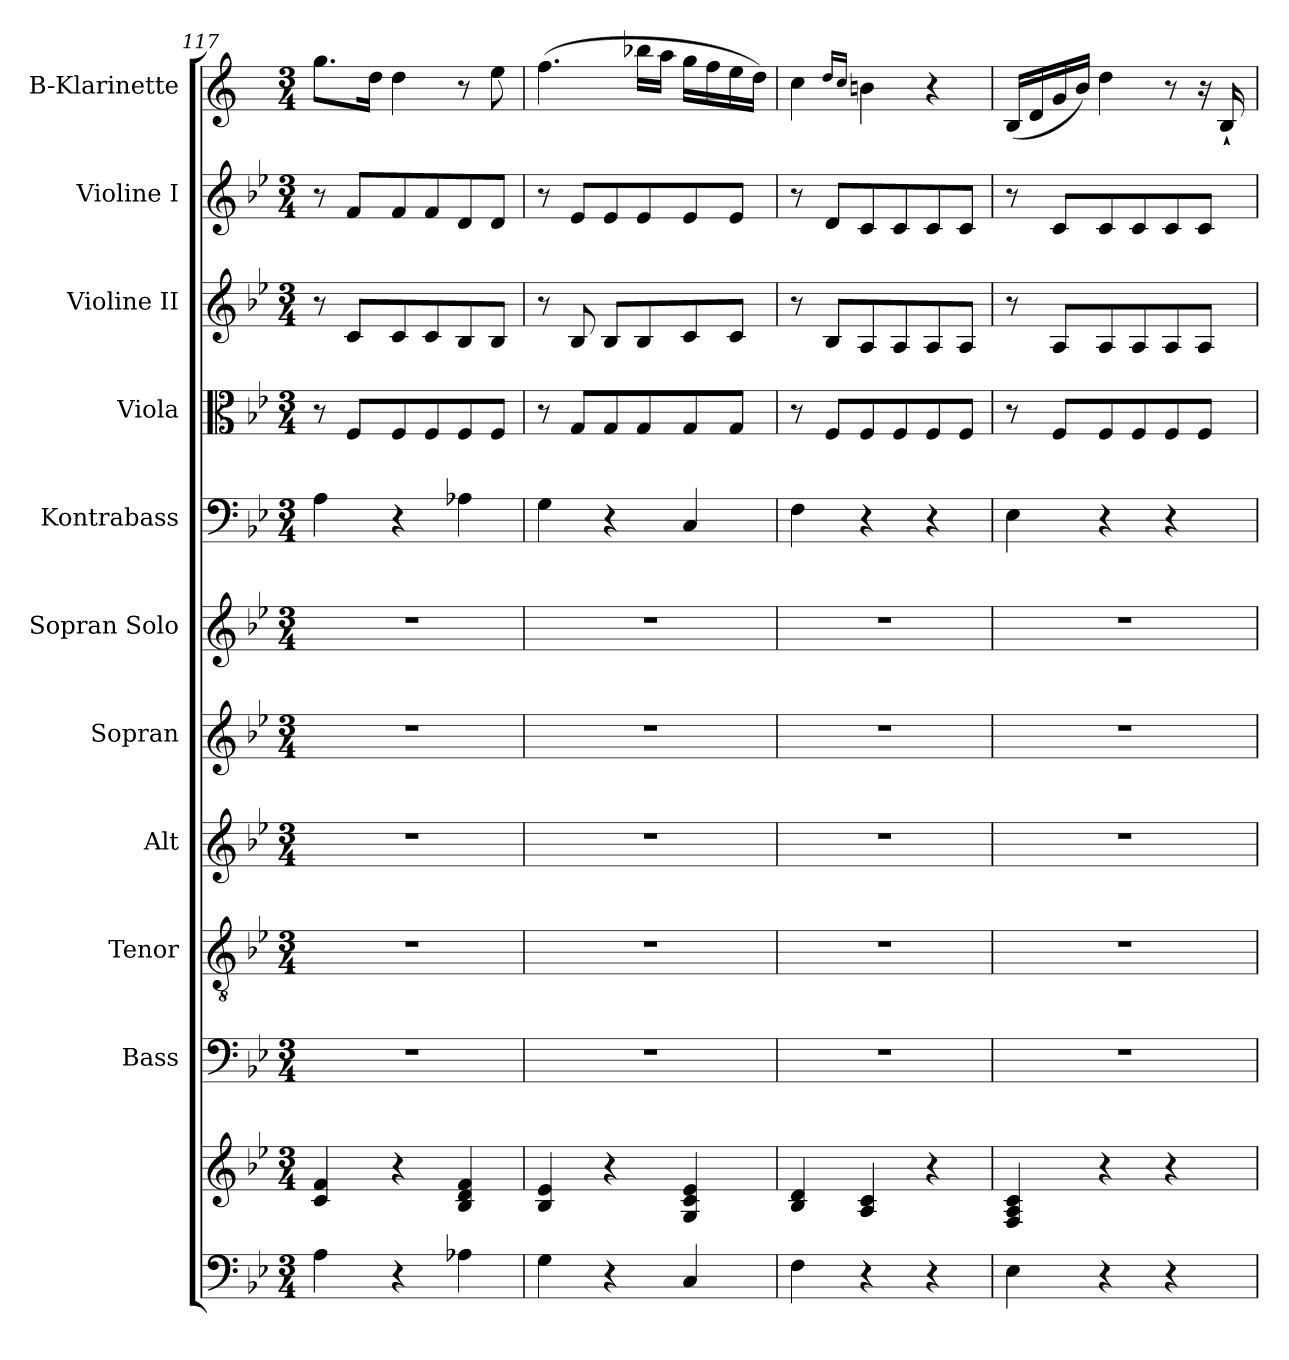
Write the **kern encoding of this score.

**kern	**kern	**kern	**kern	**kern	**kern	**kern	**kern	**kern	**kern	**kern	**kern
*part11	*part11	*part10	*part9	*part8	*part7	*part6	*part5	*part4	*part3	*part2	*part1
*staff12	*staff11	*staff10	*staff9	*staff8	*staff7	*staff6	*staff5	*staff4	*staff3	*staff2	*staff1
*	*	*I"Bass	*I"Tenor	*I"Alt	*I"Sopran	*I"Sopran Solo	*I"Kontrabass	*I"Viola	*I"Violine II	*I"Violine I	*I"B-Klarinette
*	*	*I'B.	*I'T.	*I'A.	*I'S.	*I'Solo	*I'Kb.	*I'Vla.	*I'Vl. II	*I'Vl. I	*I'B Kl.
*clefF4	*clefG2	*clefF4	*clefGv2	*clefG2	*clefG2	*clefG2	*clefF4	*clefC3	*clefG2	*clefG2	*clefG2
*	*	*	*	*	*	*	*ITrd7c12	*	*	*	*ITrd1c2
*k[b-e-]	*k[b-e-]	*k[b-e-]	*k[b-e-]	*k[b-e-]	*k[b-e-]	*k[b-e-]	*k[b-e-]	*k[b-e-]	*k[b-e-]	*k[b-e-]	*k[b-e-]
*B-:	*B-:	*B-:	*B-:	*B-:	*B-:	*B-:	*B-:	*B-:	*B-:	*B-:	*B-:
*M3/4	*M3/4	*M3/4	*M3/4	*M3/4	*M3/4	*M3/4	*M3/4	*M3/4	*M3/4	*M3/4	*M3/4
=117	=117	=117	=117	=117	=117	=117	=117	=117	=117	=117	=117
4A\	4c/ 4f/	2.r	2.r	2.r	2.r	2.r	4AA\	8r	8r	8r	8.ff\L
.	.	.	.	.	.	.	.	8F/L	8c/L	8f/L	.
.	.	.	.	.	.	.	.	.	.	.	16cc\Jk
4r	4r	.	.	.	.	.	4r	8F/	8c/	8f/	4cc\
.	.	.	.	.	.	.	.	8F/	8c/	8f/	.
4A-X\	4B-/ 4d/ 4f/	.	.	.	.	.	4AA-X\	8F/	8B-/	8d/	8r
.	.	.	.	.	.	.	.	8F/J	8B-/J	8d/J	8dd\
=118	=118	=118	=118	=118	=118	=118	=118	=118	=118	=118	=118
4G\	4B-/ 4e-/	2.r	2.r	2.r	2.r	2.r	4GG\	8r	8r	8r	(>4.ee-\
.	.	.	.	.	.	.	.	8G/L	8B-/	8e-/L	.
4r	4r	.	.	.	.	.	4r	8G/	8B-/L	8e-/	.
.	.	.	.	.	.	.	.	8G/	8B-/	8e-/	16aa-X\LL
.	.	.	.	.	.	.	.	.	.	.	16gg\JJ
4C/	4G/ 4c/ 4e-/	.	.	.	.	.	4CC/	8G/	8c/	8e-/	16ff\LL
.	.	.	.	.	.	.	.	.	.	.	16ee-\
.	.	.	.	.	.	.	.	8G/J	8c/J	8e-/J	16dd\
.	.	.	.	.	.	.	.	.	.	.	16cc\JJ)
!!LO:PB:g=z
=119	=119	=119	=119	=119	=119	=119	=119	=119	=119	=119	=119
4F\	4B-/ 4d/	2.r	2.r	2.r	2.r	2.r	4FF\	8r	8r	8r	4b-\
.	.	.	.	.	.	.	.	8F/L	8B-/L	8d/L	.
.	.	.	.	.	.	.	.	.	.	.	16qcc/LL
.	.	.	.	.	.	.	.	.	.	.	16qb-/JJ
4r	4A/ 4c/	.	.	.	.	.	4r	8F/	8A/	8c/	4an\
.	.	.	.	.	.	.	.	8F/	8A/	8c/	.
4r	4r	.	.	.	.	.	4r	8F/	8A/	8c/	4r
.	.	.	.	.	.	.	.	8F/J	8A/J	8c/J	.
=120	=120	=120	=120	=120	=120	=120	=120	=120	=120	=120	=120
4E-\	4F/ 4A/ 4c/	2.r	2.r	2.r	2.r	2.r	4EE-\	8r	8r	8r	(<16A/LL
.	.	.	.	.	.	.	.	.	.	.	16c/
.	.	.	.	.	.	.	.	8F/L	8A/L	8c/L	16f/
.	.	.	.	.	.	.	.	.	.	.	16a/JJ)
4r	4r	.	.	.	.	.	4r	8F/	8A/	8c/	4cc\
.	.	.	.	.	.	.	.	8F/	8A/	8c/	.
4r	4r	.	.	.	.	.	4r	8F/	8A/	8c/	8r
.	.	.	.	.	.	.	.	8F/J	8A/J	8c/J	16r
.	.	.	.	.	.	.	.	.	.	.	16A`</
=	=	=	=	=	=	=	=	=	=	=	=
*-	*-	*-	*-	*-	*-	*-	*-	*-	*-	*-	*-
